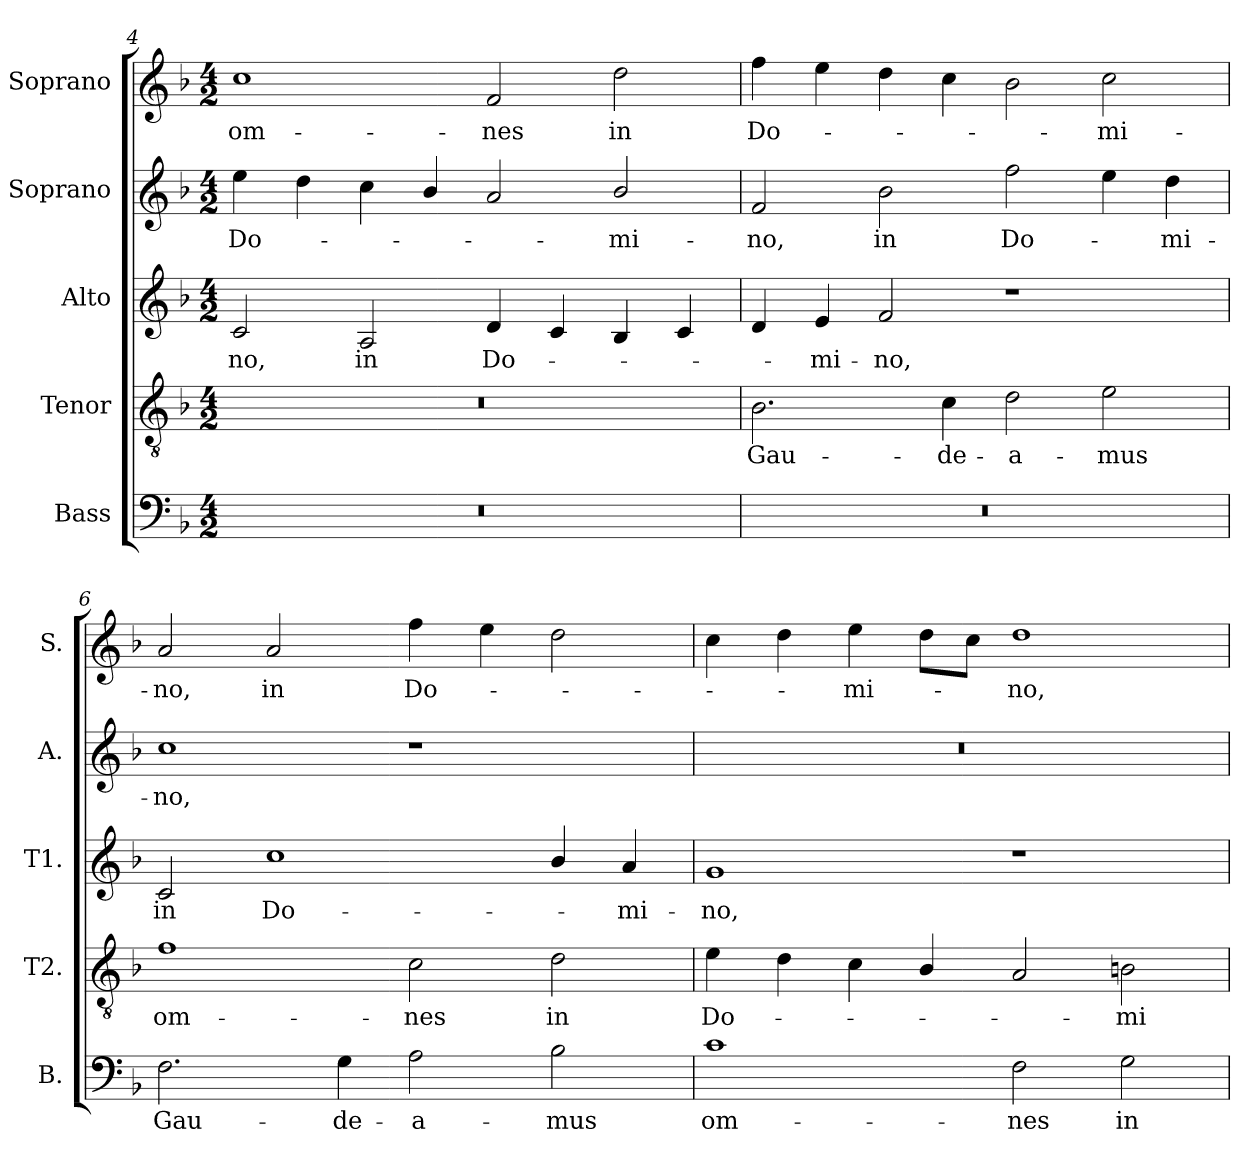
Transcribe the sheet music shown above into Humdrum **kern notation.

**kern	**text	**kern	**text	**kern	**text	**kern	**text	**kern	**text
*part5	*part5	*part4	*part4	*part3	*part3	*part2	*part2	*part1	*part1
*staff5	*staff5	*staff4	*staff4	*staff3	*staff3	*staff2	*staff2	*staff1	*staff1
*I"Bass	*	*I"Tenor	*	*I"Alto	*	*I"Soprano	*	*I"Soprano	*
*I'B.	*	*I'T2.	*	*I'T1.	*	*I'A.	*	*I'S.	*
*clefF4	*	*clefGv2	*	*clefG2	*	*clefG2	*	*clefG2	*
*	*	*ITrd7c12	*	*	*	*	*	*	*
*k[b-]	*	*k[b-]	*	*k[b-]	*	*k[b-]	*	*k[b-]	*
*F:	*	*F:	*	*F:	*	*F:	*	*F:	*
*M4/2	*	*M4/2	*	*M4/2	*	*M4/2	*	*M4/2	*
=4	=4	=4	=4	=4	=4	=4	=4	=4	=4
!LO:N:vis=1	!	!LO:N:vis=1	!	!	!	!	!	!	!
!	!	!	!	!	!LO:LY:b:color=#000000	!	!	!	!
!	!	!	!	!	!	!	!LO:LY:b:color=#000000	!	!
!	!	!	!	!	!	!	!	!	!LO:LY:b:color=#000000
0r	.	0r	.	2ci/	-no,	4eei\	Do-	1cci	om-
.	.	.	.	.	.	4ddi\	.	.	.
!	!	!	!	!	!LO:LY:b:color=#000000	!	!	!	!
.	.	.	.	2Ai/	in	4cci\	.	.	.
.	.	.	.	.	.	4b-i/	.	.	.
!	!	!	!	!	!LO:LY:b:color=#000000	!	!	!	!
!	!	!	!	!	!	!	!	!	!LO:LY:b:color=#000000
.	.	.	.	4di/	Do-	2ai/	.	2fi/	-nes
.	.	.	.	4ci/	.	.	.	.	.
!	!	!	!	!	!	!	!LO:LY:b:color=#000000	!	!
!	!	!	!	!	!	!	!	!	!LO:LY:b:color=#000000
.	.	.	.	4B-i/	.	2b-i/	-mi-	2ddi\	in
.	.	.	.	4ci/	.	.	.	.	.
!!LO:LB:g=z
=5	=5	=5	=5	=5	=5	=5	=5	=5	=5
!LO:N:vis=1	!	!	!	!	!	!	!	!	!
!	!	!	!LO:LY:b:color=#000000	!	!	!	!	!	!
!	!	!	!	!	!	!	!LO:LY:b:color=#000000	!	!
!	!	!	!	!	!	!	!	!	!LO:LY:b:color=#000000
0r	.	2.BB-i\	Gau-	4di/	.	2fi/	-no,	4ffi\	Do-
!	!	!	!	!	!LO:LY:b:color=#000000	!	!	!	!
.	.	.	.	4ei/	-mi-	.	.	4eei\	.
!	!	!	!	!	!LO:LY:b:color=#000000	!	!	!	!
!	!	!	!	!	!	!	!LO:LY:b:color=#000000	!	!
.	.	.	.	2fi/	-no,	2b-i\	in	4ddi\	.
!	!	!	!LO:LY:b:color=#000000	!	!	!	!	!	!
.	.	4Ci\	-de-	.	.	.	.	4cci\	.
!	!	!	!LO:LY:b:color=#000000	!	!	!	!	!	!
!	!	!	!	!	!	!	!LO:LY:b:color=#000000	!	!
.	.	2Di\	-a-	1r	.	2ffi\	Do-	2b-i\	.
!	!	!	!LO:LY:b:color=#000000	!	!	!	!	!	!
!	!	!	!	!	!	!	!	!	!LO:LY:b:color=#000000
.	.	2Ei\	-mus	.	.	4eei\	.	2cci\	-mi-
!	!	!	!	!	!	!	!LO:LY:b:color=#000000	!	!
.	.	.	.	.	.	4ddi\	-mi-	.	.
=6	=6	=6	=6	=6	=6	=6	=6	=6	=6
!	!LO:LY:b:color=#000000	!	!	!	!	!	!	!	!
!	!	!	!LO:LY:b:color=#000000	!	!	!	!	!	!
!	!	!	!	!	!LO:LY:b:color=#000000	!	!	!	!
!	!	!	!	!	!	!	!LO:LY:b:color=#000000	!	!
!	!	!	!	!	!	!	!	!	!LO:LY:b:color=#000000
2.Fi\	Gau-	1Fi	om-	2ci/	in	1cci	-no,	2ai/	-no,
!	!	!	!	!	!LO:LY:b:color=#000000	!	!	!	!
!	!	!	!	!	!	!	!	!	!LO:LY:b:color=#000000
.	.	.	.	1cci	Do-	.	.	2ai/	in
!	!LO:LY:b:color=#000000	!	!	!	!	!	!	!	!
4Gi\	-de-	.	.	.	.	.	.	.	.
!	!LO:LY:b:color=#000000	!	!	!	!	!	!	!	!
!	!	!	!LO:LY:b:color=#000000	!	!	!	!	!	!
!	!	!	!	!	!	!	!	!	!LO:LY:b:color=#000000
2Ai\	-a-	2Ci\	-nes	.	.	1r	.	4ffi\	Do-
.	.	.	.	.	.	.	.	4eei\	.
!	!LO:LY:b:color=#000000	!	!	!	!	!	!	!	!
!	!	!	!LO:LY:b:color=#000000	!	!	!	!	!	!
2B-i\	-mus	2Di\	in	4b-i/	.	.	.	2ddi\	.
!	!	!	!	!	!LO:LY:b:color=#000000	!	!	!	!
.	.	.	.	4ai/	-mi-	.	.	.	.
=7	=7	=7	=7	=7	=7	=7	=7	=7	=7
!	!LO:LY:b:color=#000000	!	!	!	!	!	!	!	!
!	!	!	!LO:LY:b:color=#000000	!	!	!	!	!	!
!	!	!	!	!	!LO:LY:b:color=#000000	!LO:N:vis=1	!	!	!
1ci	om-	4Ei\	Do-	1gi	-no,	0r	.	4cci\	.
.	.	4Di\	.	.	.	.	.	4ddi\	.
!	!	!	!	!	!	!	!	!	!LO:LY:b:color=#000000
.	.	4Ci\	.	.	.	.	.	4eei\	-mi-
.	.	4BB-i/	.	.	.	.	.	8ddi\L	.
.	.	.	.	.	.	.	.	8cci\J	.
!	!LO:LY:b:color=#000000	!	!	!	!	!	!	!	!
!	!	!	!	!	!	!	!	!	!LO:LY:b:color=#000000
2Fi\	-nes	2AAi/	.	1r	.	.	.	1ddi	-no,
!	!LO:LY:b:color=#000000	!	!	!	!	!	!	!	!
!	!	!	!LO:LY:b:color=#000000	!	!	!	!	!	!
2Gi\	in	2BBni\	-mi-	.	.	.	.	.	.
=	=	=	=	=	=	=	=	=	=
*-	*-	*-	*-	*-	*-	*-	*-	*-	*-
